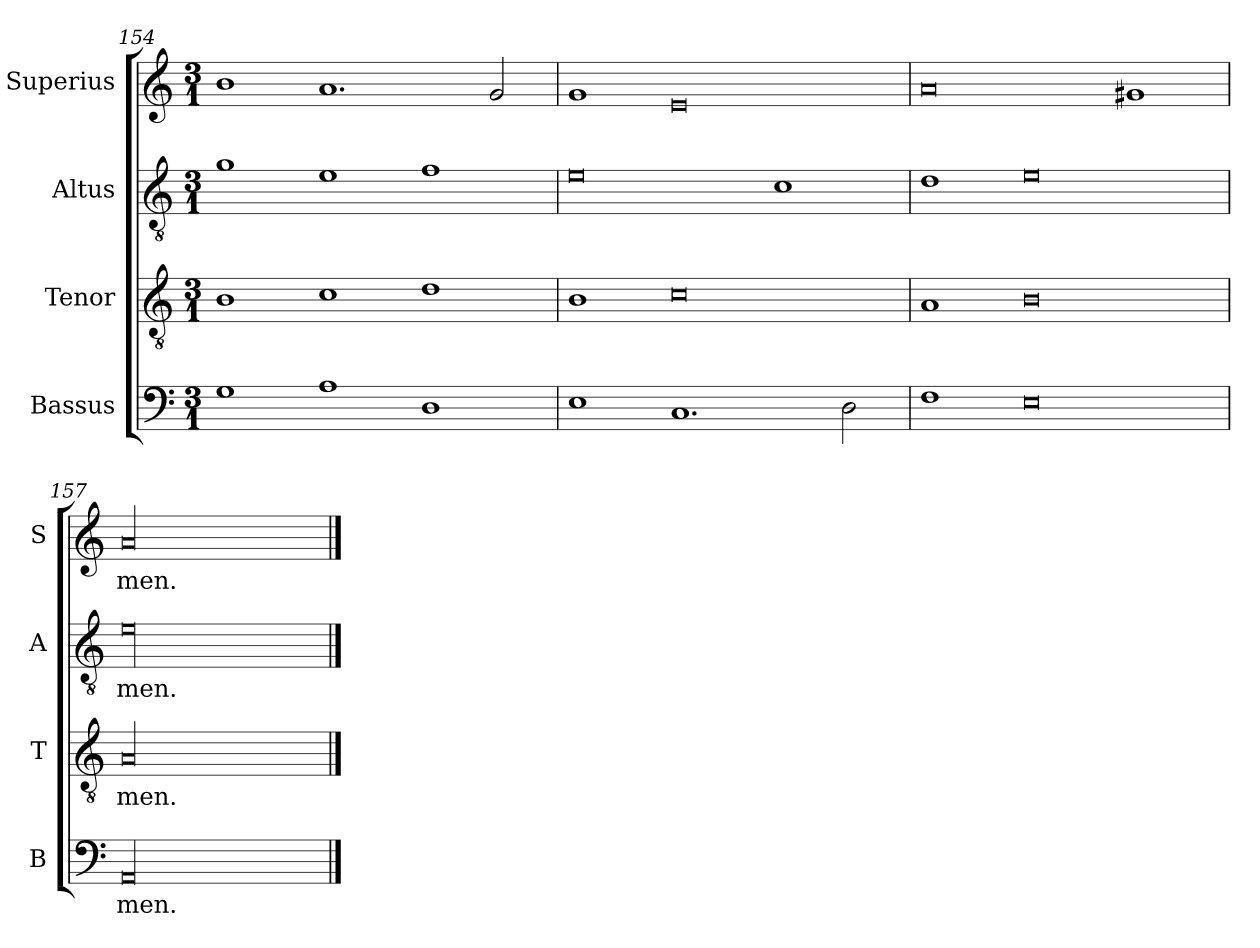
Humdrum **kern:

**kern	**text	**kern	**text	**kern	**text	**kern	**text
*part4	*part4	*part3	*part3	*part2	*part2	*part1	*part1
*staff4	*staff4	*staff3	*staff3	*staff2	*staff2	*staff1	*staff1
*I"Bassus	*	*I"Tenor	*	*I"Altus	*	*I"Superius	*
*I'B	*	*I'T	*	*I'A	*	*I'S	*
*clefF4	*	*clefGv2	*	*clefGv2	*	*clefG2	*
*k[]	*	*k[]	*	*k[]	*	*k[]	*
*M3/1	*	*M3/1	*	*M3/1	*	*M3/1	*
=154	=154	=154	=154	=154	=154	=154	=154
1G	.	1B	.	1g	.	1b	.
1A	.	1c	.	1e	.	1.a	.
1D	.	1d	.	1f	.	.	.
.	.	.	.	.	.	2g/	.
=155	=155	=155	=155	=155	=155	=155	=155
1E	.	1B	.	0e	.	1g	.
1.C	.	0c	.	.	.	0e	.
.	.	.	.	1c	.	.	.
2D\	.	.	.	.	.	.	.
=156	=156	=156	=156	=156	=156	=156	=156
1F	.	1A	.	1d	.	0a	.
0E	.	0B	.	0e	.	.	.
.	.	.	.	.	.	1g#X	.
=157	=157	=157	=157	=157	=157	=157	=157
!LO:N:vis=00	!	!LO:N:vis=00	!	!LO:N:vis=00	!	!LO:N:vis=00	!
0.AA	-men.	0.A	-men.	0.e	-men.	0.a	-men.
==	==	==	==	==	==	==	==
*-	*-	*-	*-	*-	*-	*-	*-
